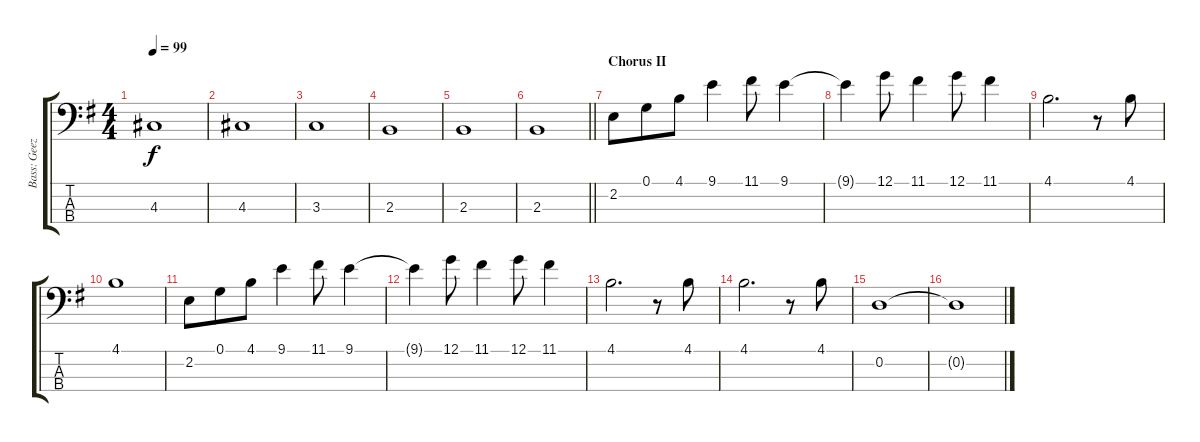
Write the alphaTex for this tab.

\track ("Bass: Geezer" "Bass: Geez") {instrument electricbassfinger}
\staff {score tabs}
\tuning (G2 D2 A1 E1) {hide}
\ts (4 4)
\tempo 99
\clef f4
\ks g
4.3.1{dy f} |
4.3.1 |
3.3.1 |
2.3.1 |
2.3.1 |
\barLineRight lightlight
2.3.1 |
\section ("" "Chorus II")
2.2.8 0.1.8{beam merge} 4.1.8 9.1.4 11.1.8 9.1.4 |
9.1{t}.4 12.1.8 11.1.4 12.1.8 11.1.4 |
4.1.2{d} r.8 4.1.8 |
4.1.1 |
2.2.8 0.1.8{beam merge} 4.1.8 9.1.4 11.1.8 9.1.4 |
9.1{t}.4 12.1.8 11.1.4 12.1.8 11.1.4 |
4.1.2{d} r.8 4.1.8 |
4.1.2{d} r.8 4.1.8 |
0.2.1 |
0.2{t}.1
